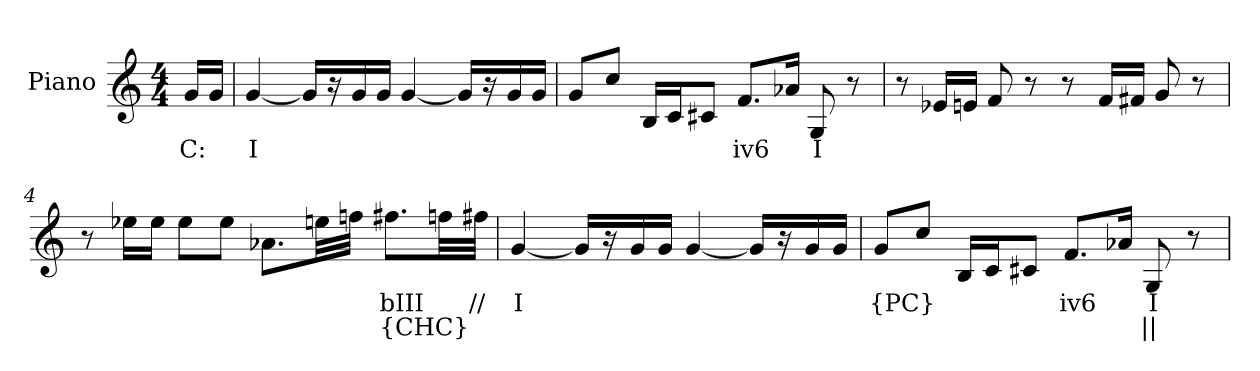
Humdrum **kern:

**kern	**text	**text
*part1	*part1	*part1
*staff1	*staff1	*staff1
*I"Piano	*	*
*I'Pno.	*	*
!!LO:PB:g=z
*clefG2	*	*
*k[]	*	*
*C:	*	*
*M4/4	*	*
*MM88	*	*
=	=	=
!	!LO:LY:b:color=#000000	!
16gi/LL	C:	.
16gi/JJ	.	.
=1	=1	=1
!	!LO:LY:b:color=#000000	!
[<4gi/	I	.
16gi/LL]	.	.
16r	.	.
16gi/	.	.
16gi/JJ	.	.
[<4gi/	.	.
16gi/KL]	.	.
16r	.	.
16gi/L	.	.
16gi/JJ	.	.
=2	=2	=2
8gi/L	.	.
8cci/J	.	.
16Bi/LL	.	.
16ci/J	.	.
8c#Xi/J	.	.
!	!LO:LY:b:color=#000000	!
8.fi/L	iv6	.
16a-Xi/Jk	.	.
!	!LO:LY:b:color=#000000	!
8Gi/	I	.
!	!LO:LY:b:color=#000000	!
8r	V/ii	.
!!LO:LB:g=z
=3	=3	=3
!	!LO:LY:b:color=#000000	!
8r	V/V	.
16e-Xi/LL	.	.
16eni/JJ	.	.
8fi/	.	.
!	!LO:LY:b:color=#000000	!
8r	V/#IV	.
!	!LO:LY:b:color=#000000	!
8r	#IV	.
16fi/LL	.	.
16f#Xi/JJ	.	.
8gi/	.	.
!	!LO:LY:b:color=#000000	!
8r	V/bVI	.
=4	=4	=4
!	!LO:LY:b:color=#000000	!
8r	bVI	.
16ee-Xi\LL	.	.
16ee-i\JJ	.	.
8ee-i\L	.	.
8ee-i\J	.	.
8.a-Xi\L	.	.
32eeni\LL	.	.
32ffni\JJJ	.	.
!	!LO:LY:b:color=#000000	!LO:LY:b:color=#000000
8.ff#Xi\L	bIII	{CHC}
32ffni\LL	.	.
!	!LO:LY:b:color=#000000	!
32ff#Xi\JJJ	//	.
!!LO:LB:g=z
=5	=5	=5
!	!LO:LY:b:color=#000000	!
[<4gi/	I	.
16gi/LL]	.	.
16r	.	.
16gi/	.	.
16gi/JJ	.	.
[<4gi/	.	.
16gi/KL]	.	.
16r	.	.
16gi/L	.	.
16gi/JJ	.	.
=6	=6	=6
!	!LO:LY:b:color=#000000	!
8gi/L	{PC}	.
8cci/J	.	.
16Bi/LL	.	.
16ci/J	.	.
8c#Xi/J	.	.
!	!LO:LY:b:color=#000000	!
8.fi/L	iv6	.
16a-Xi/Jk	.	.
!	!LO:LY:b:color=#000000	!LO:LY:b:color=#000000
8Gi/	I	||
8r	.	.
=	=	=
*-	*-	*-
